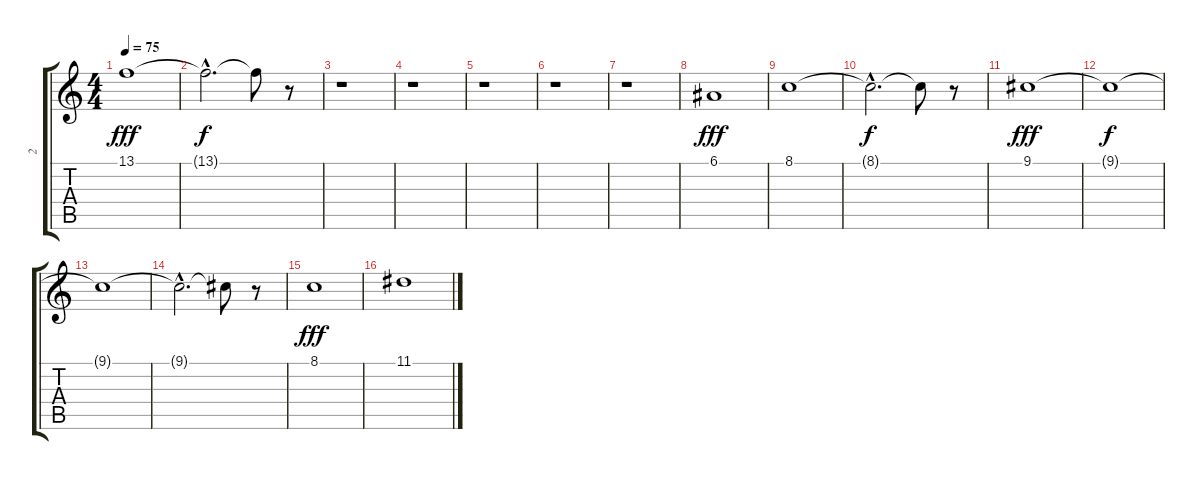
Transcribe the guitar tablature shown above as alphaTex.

\track ("2" "2") {instrument choiraahs}
\staff {score tabs}
\tuning (E4 B3 G3 D3 A2 E2) {hide}
\ts (4 4)
\tempo 75
\clef g2
\ks c
13.1.1{dy fff} |
13.1{hac t}.2{d dy f} 13.1{t}.8 r.8 |
r.1 |
r.1 |
r.1 |
r.1 |
r.1 |
6.1.1{dy fff} |
8.1.1 |
8.1{hac t}.2{d dy f} 8.1{t}.8 r.8 |
9.1.1{dy fff} |
9.1{t}.1{dy f} |
9.1{t}.1 |
9.1{hac t}.2{d} 9.1{t}.8 r.8 |
8.1.1{dy fff} |
11.1.1
